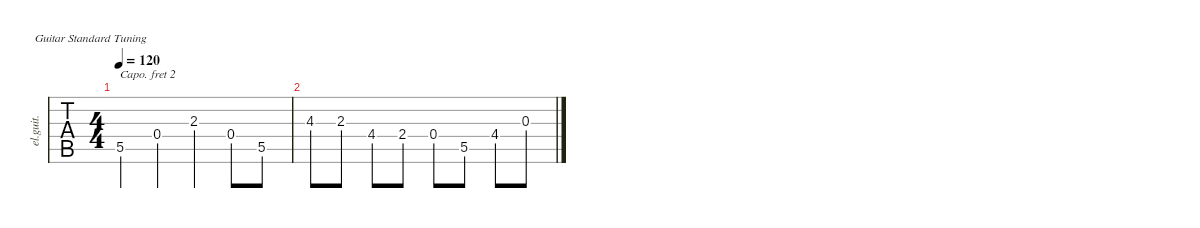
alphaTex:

\defaultSystemsLayout 4
\hideDynamics
\bracketExtendMode nobrackets
\otherSystemsTrackNameOrientation horizontal
\track ("Clean Guitar" "el.guit.") {instrument electricguitarclean}
\staff {tabs}
\capo 2
\tuning (E4 B3 G3 D3 A2 E2)
\ts (4 4)
\tempo 120
\clef g2
\ks c
5.5.4{dy mf} 0.4.4 2.3.4 0.4.8 5.5.8 |
4.3.8 2.3.8 4.4.8 2.4.8 0.4.8 5.5.8 4.4.8 0.3.8
